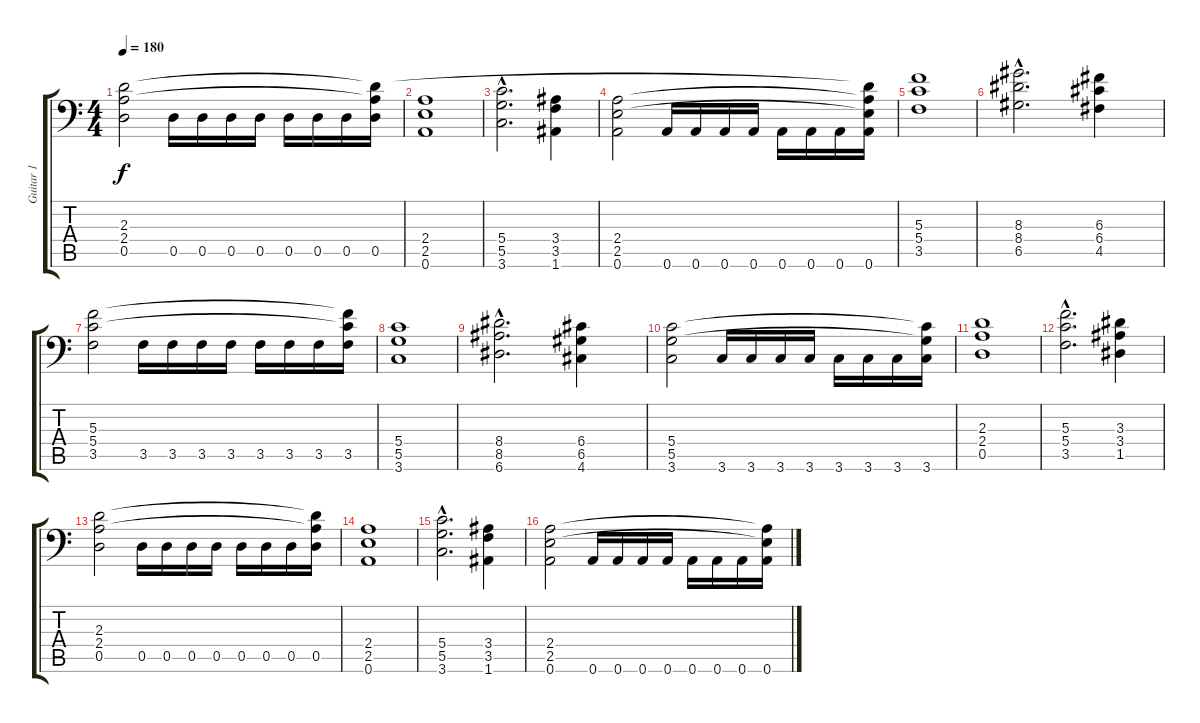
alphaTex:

\track ("Guitar 1" "Guitar 1") {instrument overdrivenguitar}
\staff {score tabs}
\tuning (A3 E3 C3 G2 D2 A1) {hide}
\ts (4 4)
\tempo 180
\clef f4
\ks c
(2.3 2.4 0.5).2{dy f} 0.5.16 0.5.16 0.5.16 0.5.16 0.5.16 0.5.16 0.5.16 (2.3{t} 2.4{t} 0.5).16 |
(2.4 2.5 0.6).1 |
(5.4{hac} 5.5{hac} 3.6{hac}).2{d} (3.4 3.5 1.6).4 |
(2.4 2.5 0.6).2 0.6.16 0.6.16 0.6.16 0.6.16 0.6.16 0.6.16 0.6.16 (2.3{t} 2.4{t} 2.5{t} 0.6).16 |
(5.3 5.4 3.5).1 |
(8.3{hac} 8.4{hac} 6.5{hac}).2{d} (6.3 6.4 4.5).4 |
(5.3 5.4 3.5).2 3.5.16 3.5.16 3.5.16 3.5.16 3.5.16 3.5.16 3.5.16 (5.3{t} 5.4{t} 3.5).16 |
(5.4 5.5 3.6).1 |
(8.4{hac} 8.5{hac} 6.6{hac}).2{d} (6.4 6.5 4.6).4 |
(5.4 5.5 3.6).2 3.6.16 3.6.16 3.6.16 3.6.16 3.6.16 3.6.16 3.6.16 (5.4{t} 5.5{t} 3.6).16 |
(2.3 2.4 0.5).1 |
(5.3{hac} 5.4{hac} 3.5{hac}).2{d} (3.3 3.4 1.5).4 |
(2.3 2.4 0.5).2 0.5.16 0.5.16 0.5.16 0.5.16 0.5.16 0.5.16 0.5.16 (2.3{t} 2.4{t} 0.5).16 |
(2.4 2.5 0.6).1 |
(5.4{hac} 5.5{hac} 3.6{hac}).2{d} (3.4 3.5 1.6).4 |
(2.4 2.5 0.6).2 0.6.16 0.6.16 0.6.16 0.6.16 0.6.16 0.6.16 0.6.16 (2.4{t} 2.5{t} 0.6).16
